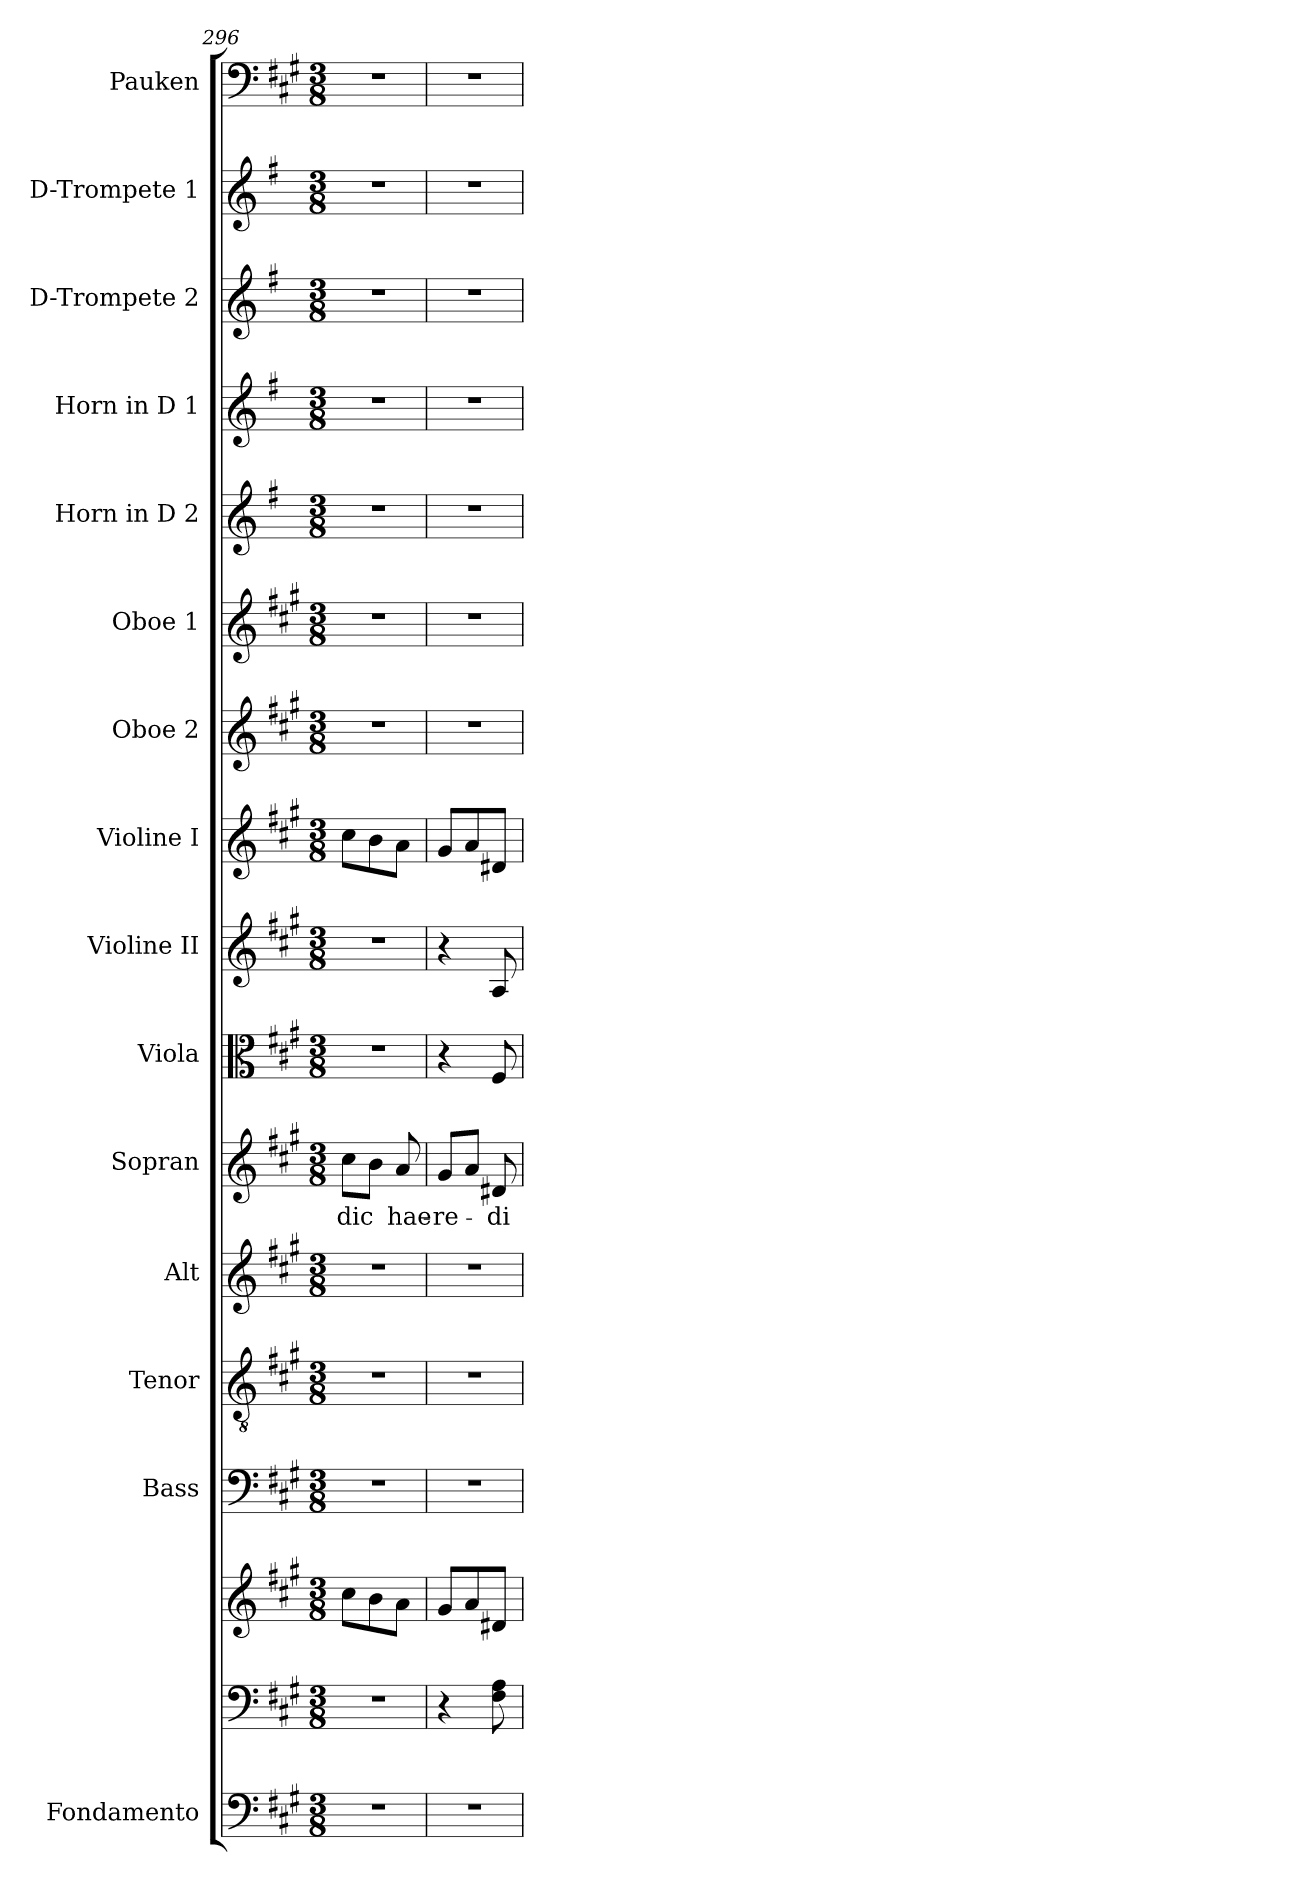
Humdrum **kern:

**kern	**kern	**kern	**kern	**kern	**kern	**kern	**text	**kern	**kern	**kern	**kern	**kern	**kern	**kern	**kern	**kern	**kern
*part16	*part15	*part15	*part14	*part13	*part12	*part11	*part11	*part10	*part9	*part8	*part7	*part6	*part5	*part4	*part3	*part2	*part1
*staff17	*staff16	*staff15	*staff14	*staff13	*staff12	*staff11	*staff11	*staff10	*staff9	*staff8	*staff7	*staff6	*staff5	*staff4	*staff3	*staff2	*staff1
*I"Fondamento	*	*	*I"Bass	*I"Tenor	*I"Alt	*I"Sopran	*	*I"Viola	*I"Violine II	*I"Violine I	*I"Oboe 2	*I"Oboe 1	*I"Horn in D 2	*I"Horn in D 1	*I"D-Trompete 2	*I"D-Trompete 1	*I"Pauken
*I'F.	*	*	*I'B.	*I'T.	*I'A.	*I'S.	*	*I'Vla.	*I'Vl. II	*I'Vl. I	*I'Ob. 2	*I'Ob. 1	*	*	*I'D Trp. 2	*I'D Trp. 1	*I'Pk.
*clefF4	*clefF4	*clefG2	*clefF4	*clefGv2	*clefG2	*clefG2	*	*clefC3	*clefG2	*clefG2	*clefG2	*clefG2	*clefG2	*clefG2	*clefG2	*clefG2	*clefF4
*ITrd7c12	*	*	*	*	*	*	*	*	*	*	*	*	*ITrd6c10	*ITrd6c10	*ITrd-1c-2	*ITrd-1c-2	*
*k[f#c#g#]	*k[f#c#g#]	*k[f#c#g#]	*k[f#c#g#]	*k[f#c#g#]	*k[f#c#g#]	*k[f#c#g#]	*	*k[f#c#g#]	*k[f#c#g#]	*k[f#c#g#]	*k[f#c#g#]	*k[f#c#g#]	*k[f#c#g#]	*k[f#c#g#]	*k[f#c#g#]	*k[f#c#g#]	*k[f#c#g#]
*A:	*A:	*A:	*A:	*A:	*A:	*A:	*	*A:	*A:	*A:	*A:	*A:	*A:	*A:	*A:	*A:	*A:
*M3/8	*M3/8	*M3/8	*M3/8	*M3/8	*M3/8	*M3/8	*	*M3/8	*M3/8	*M3/8	*M3/8	*M3/8	*M3/8	*M3/8	*M3/8	*M3/8	*M3/8
=296	=296	=296	=296	=296	=296	=296	=296	=296	=296	=296	=296	=296	=296	=296	=296	=296	=296
!	!	!	!	!	!	!	!LO:LY:b	!	!	!	!	!	!	!	!	!	!
4.r	4.r	8cc#\L	4.r	4.r	4.r	8cc#\L	-dic	4.r	4.r	8cc#\L	4.r	4.r	4.r	4.r	4.r	4.r	4.r
.	.	8b\	.	.	.	8b\J	.	.	.	8b\	.	.	.	.	.	.	.
!	!	!	!	!	!	!	!LO:LY:b	!	!	!	!	!	!	!	!	!	!
.	.	8a\J	.	.	.	8a/	hae-	.	.	8a\J	.	.	.	.	.	.	.
=297	=297	=297	=297	=297	=297	=297	=297	=297	=297	=297	=297	=297	=297	=297	=297	=297	=297
!	!	!	!	!	!	!	!LO:LY:b	!	!	!	!	!	!	!	!	!	!
4.r	4r	8g#/L	4.r	4.r	4.r	8g#/L	-re-	4r	4r	8g#/L	4.r	4.r	4.r	4.r	4.r	4.r	4.r
.	.	8a/	.	.	.	8a/J	.	.	.	8a/	.	.	.	.	.	.	.
!	!	!	!	!	!	!	!LO:LY:b	!	!	!	!	!	!	!	!	!	!
.	8F#\ 8A\	8d#X/J	.	.	.	8d#X/	-di-	8F#/	8A/	8d#X/J	.	.	.	.	.	.	.
=	=	=	=	=	=	=	=	=	=	=	=	=	=	=	=	=	=
*-	*-	*-	*-	*-	*-	*-	*-	*-	*-	*-	*-	*-	*-	*-	*-	*-	*-
